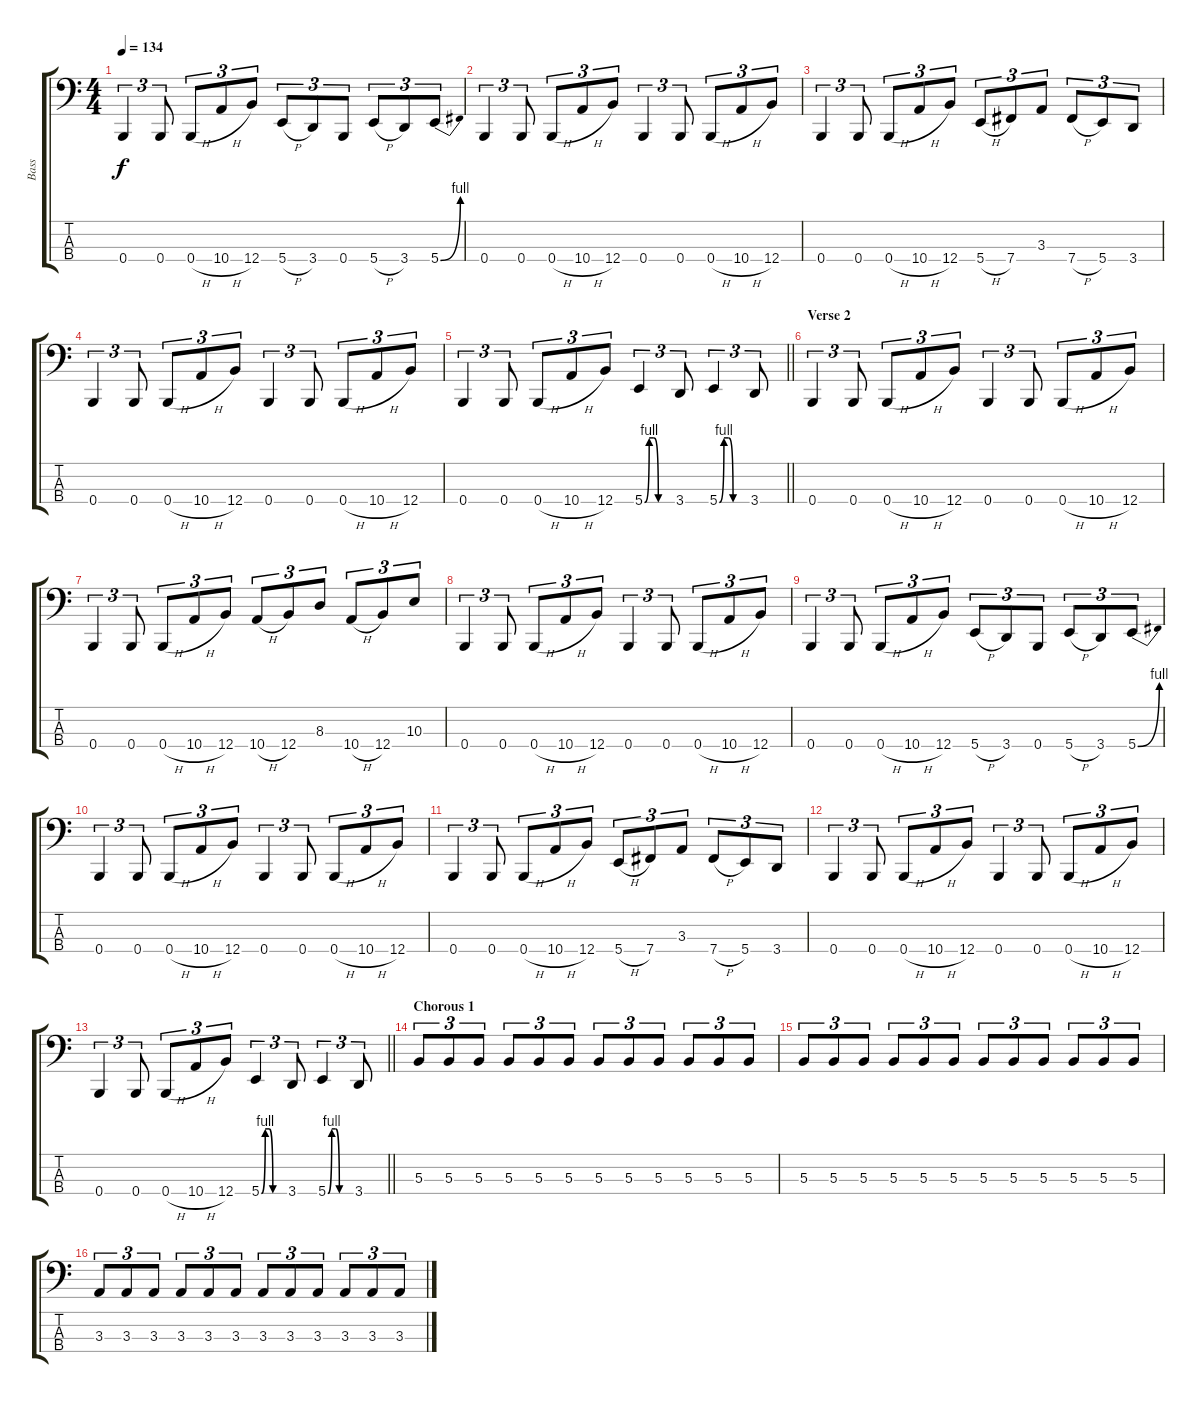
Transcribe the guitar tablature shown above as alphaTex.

\track ("Bass" "Bass") {instrument electricbassfinger}
\staff {score tabs}
\tuning (E2 B1 Gb1 B0) {hide}
\ts (4 4)
\tempo 134
\clef f4
\ks c
0.4.4{tu (3 2) dy f} 0.4.8{tu (3 2)} 0.4{h}.8{tu (3 2)} 10.4{h}.8{tu (3 2)} 12.4.8{tu (3 2)} 5.4{h}.8{tu (3 2)} 3.4.8{tu (3 2)} 0.4.8{tu (3 2)} 5.4{h}.8{tu (3 2)} 3.4.8{tu (3 2)} 5.4{be (bend 0 0 60 4)}.8{tu (3 2)} |
0.4.4{tu (3 2)} 0.4.8{tu (3 2)} 0.4{h}.8{tu (3 2)} 10.4{h}.8{tu (3 2)} 12.4.8{tu (3 2)} 0.4.4{tu (3 2)} 0.4.8{tu (3 2)} 0.4{h}.8{tu (3 2)} 10.4{h}.8{tu (3 2)} 12.4.8{tu (3 2)} |
0.4.4{tu (3 2)} 0.4.8{tu (3 2)} 0.4{h}.8{tu (3 2)} 10.4{h}.8{tu (3 2)} 12.4.8{tu (3 2)} 5.4{h}.8{tu (3 2)} 7.4.8{tu (3 2)} 3.3.8{tu (3 2)} 7.4{h}.8{tu (3 2)} 5.4.8{tu (3 2)} 3.4.8{tu (3 2)} |
0.4.4{tu (3 2)} 0.4.8{tu (3 2)} 0.4{h}.8{tu (3 2)} 10.4{h}.8{tu (3 2)} 12.4.8{tu (3 2)} 0.4.4{tu (3 2)} 0.4.8{tu (3 2)} 0.4{h}.8{tu (3 2)} 10.4{h}.8{tu (3 2)} 12.4.8{tu (3 2)} |
\barLineRight lightlight
0.4.4{tu (3 2)} 0.4.8{tu (3 2)} 0.4{h}.8{tu (3 2)} 10.4{h}.8{tu (3 2)} 12.4.8{tu (3 2)} 5.4{be (custom 0 0 10 4 20 4 30 0 60 0)}.4{tu (3 2)} 3.4.8{tu (3 2)} 5.4{be (custom 0 0 10 4 20 4 30 0 60 0)}.4{tu (3 2)} 3.4.8{tu (3 2)} |
\section ("" "Verse 2")
0.4.4{tu (3 2)} 0.4.8{tu (3 2)} 0.4{h}.8{tu (3 2)} 10.4{h}.8{tu (3 2)} 12.4.8{tu (3 2)} 0.4.4{tu (3 2)} 0.4.8{tu (3 2)} 0.4{h}.8{tu (3 2)} 10.4{h}.8{tu (3 2)} 12.4.8{tu (3 2)} |
0.4.4{tu (3 2)} 0.4.8{tu (3 2)} 0.4{h}.8{tu (3 2)} 10.4{h}.8{tu (3 2)} 12.4.8{tu (3 2)} 10.4{h}.8{tu (3 2)} 12.4.8{tu (3 2)} 8.3.8{tu (3 2)} 10.4{h}.8{tu (3 2)} 12.4.8{tu (3 2)} 10.3.8{tu (3 2)} |
0.4.4{tu (3 2)} 0.4.8{tu (3 2)} 0.4{h}.8{tu (3 2)} 10.4{h}.8{tu (3 2)} 12.4.8{tu (3 2)} 0.4.4{tu (3 2)} 0.4.8{tu (3 2)} 0.4{h}.8{tu (3 2)} 10.4{h}.8{tu (3 2)} 12.4.8{tu (3 2)} |
0.4.4{tu (3 2)} 0.4.8{tu (3 2)} 0.4{h}.8{tu (3 2)} 10.4{h}.8{tu (3 2)} 12.4.8{tu (3 2)} 5.4{h}.8{tu (3 2)} 3.4.8{tu (3 2)} 0.4.8{tu (3 2)} 5.4{h}.8{tu (3 2)} 3.4.8{tu (3 2)} 5.4{be (bend 0 0 60 4)}.8{tu (3 2)} |
0.4.4{tu (3 2)} 0.4.8{tu (3 2)} 0.4{h}.8{tu (3 2)} 10.4{h}.8{tu (3 2)} 12.4.8{tu (3 2)} 0.4.4{tu (3 2)} 0.4.8{tu (3 2)} 0.4{h}.8{tu (3 2)} 10.4{h}.8{tu (3 2)} 12.4.8{tu (3 2)} |
0.4.4{tu (3 2)} 0.4.8{tu (3 2)} 0.4{h}.8{tu (3 2)} 10.4{h}.8{tu (3 2)} 12.4.8{tu (3 2)} 5.4{h}.8{tu (3 2)} 7.4.8{tu (3 2)} 3.3.8{tu (3 2)} 7.4{h}.8{tu (3 2)} 5.4.8{tu (3 2)} 3.4.8{tu (3 2)} |
0.4.4{tu (3 2)} 0.4.8{tu (3 2)} 0.4{h}.8{tu (3 2)} 10.4{h}.8{tu (3 2)} 12.4.8{tu (3 2)} 0.4.4{tu (3 2)} 0.4.8{tu (3 2)} 0.4{h}.8{tu (3 2)} 10.4{h}.8{tu (3 2)} 12.4.8{tu (3 2)} |
\barLineRight lightlight
0.4.4{tu (3 2)} 0.4.8{tu (3 2)} 0.4{h}.8{tu (3 2)} 10.4{h}.8{tu (3 2)} 12.4.8{tu (3 2)} 5.4{be (custom 0 0 10 4 20 4 30 0 60 0)}.4{tu (3 2)} 3.4.8{tu (3 2)} 5.4{be (custom 0 0 10 4 20 4 30 0 60 0)}.4{tu (3 2)} 3.4.8{tu (3 2)} |
\section ("" "Chorous 1")
5.3.8{tu (3 2)} 5.3.8{tu (3 2)} 5.3.8{tu (3 2)} 5.3.8{tu (3 2)} 5.3.8{tu (3 2)} 5.3.8{tu (3 2)} 5.3.8{tu (3 2)} 5.3.8{tu (3 2)} 5.3.8{tu (3 2)} 5.3.8{tu (3 2)} 5.3.8{tu (3 2)} 5.3.8{tu (3 2)} |
5.3.8{tu (3 2)} 5.3.8{tu (3 2)} 5.3.8{tu (3 2)} 5.3.8{tu (3 2)} 5.3.8{tu (3 2)} 5.3.8{tu (3 2)} 5.3.8{tu (3 2)} 5.3.8{tu (3 2)} 5.3.8{tu (3 2)} 5.3.8{tu (3 2)} 5.3.8{tu (3 2)} 5.3.8{tu (3 2)} |
3.3.8{tu (3 2)} 3.3.8{tu (3 2)} 3.3.8{tu (3 2)} 3.3.8{tu (3 2)} 3.3.8{tu (3 2)} 3.3.8{tu (3 2)} 3.3.8{tu (3 2)} 3.3.8{tu (3 2)} 3.3.8{tu (3 2)} 3.3.8{tu (3 2)} 3.3.8{tu (3 2)} 3.3.8{tu (3 2)}
